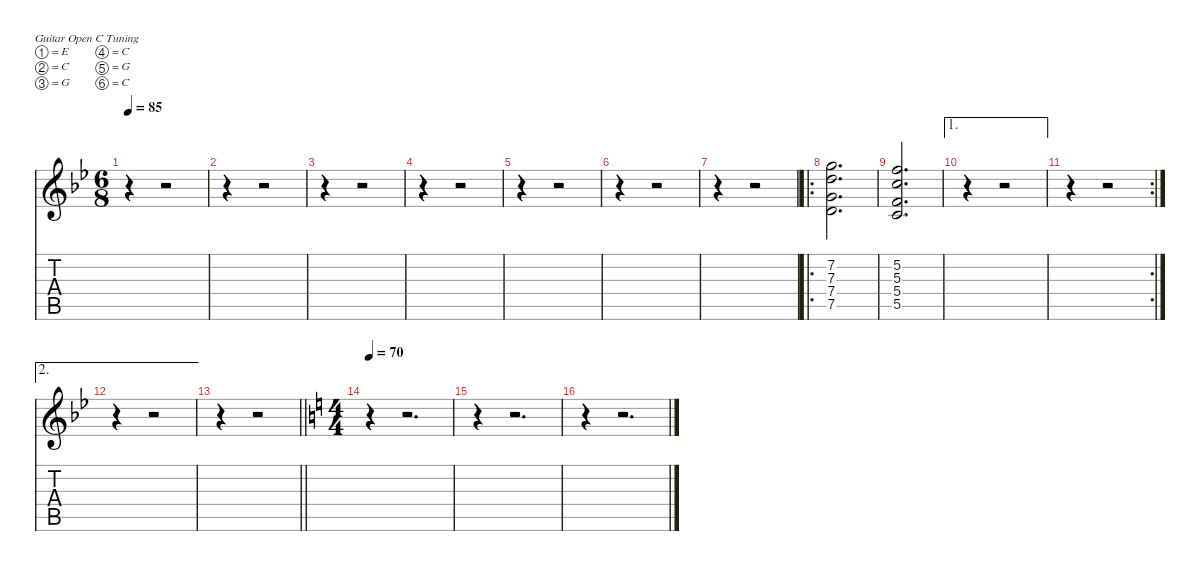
\defaultSystemsLayout 4
\hideDynamics
\bracketExtendMode nobrackets
\singleTrackTrackNamePolicy hidden
\multiTrackTrackNamePolicy hidden
\firstSystemTrackNameMode fullname
\firstSystemTrackNameOrientation horizontal
\otherSystemsTrackNameOrientation horizontal
\track ("Guitar 2" "od.guit.") {instrument overdrivenguitar}
\staff {score tabs}
\tuning (E4 C4 G3 C3 G2 C2)
\ts (6 8)
\tempo 85
\clef g2
\ks gminor
r.4{dy f beam Down} r.2{beam Down} |
r.4{beam Down} r.2{beam Down} |
r.4{beam Down} r.2{beam Down} |
r.4{beam Down} r.2{beam Down} |
r.4{beam Down} r.2{beam Down} |
r.4{beam Down} r.2{beam Down} |
r.4{beam Down} r.2{beam Down} |
\ro
(7.2{acc forcenatural} 7.3{acc forcenatural} 7.4{acc forcenatural} 7.5{acc forcenatural}).2{d beam Down} |
(5.2{acc forcenatural} 5.3{acc forcenatural} 5.4{acc forcenatural} 5.5{acc forcenatural}).2{d beam Up} |
\ae 1
r.4{beam Down} r.2{beam Down} |
\rc 2
r.4{beam Down} r.2{beam Down} |
\ae 2
\tempo (85 hide)
r.4{beam Down} r.2{beam Down} |
\tempo (48 0.666667 hide)
\barLineRight lightlight
r.4{beam Down} r.2{beam Down} |
\ts (4 4)
\beaming (8 3 3 2)
\tempo 70
\ks c
r.4{beam Down} r.2{d beam Down} |
r.4{beam Down} r.2{d beam Down} |
r.4{beam Down} r.2{d beam Down}
